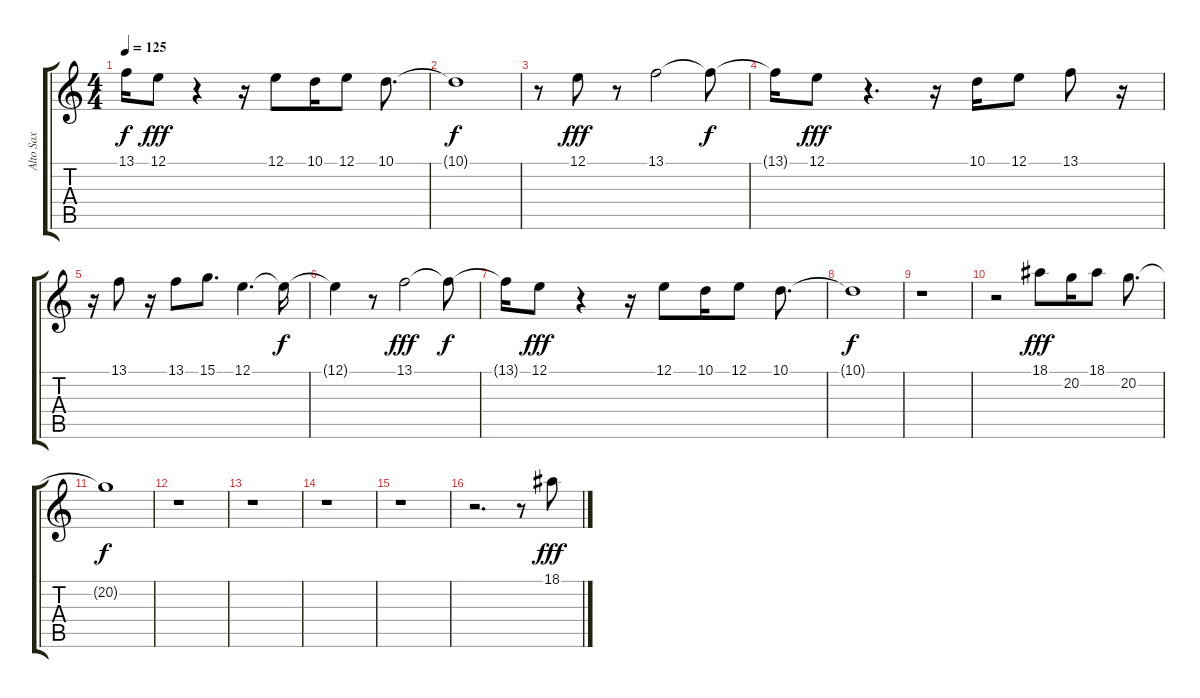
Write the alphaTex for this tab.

\track ("Alto Sax" "Alto Sax") {instrument sopranosax}
\staff {score tabs}
\tuning (E4 B3 G3 D3 A2 E2) {hide}
\ts (4 4)
\tempo 125
\clef g2
\ks c
13.1{t}.16{dy f} 12.1.8{dy fff} r.4 r.16 12.1.8 10.1.16 12.1.8 10.1.8{d} |
10.1{t}.1{dy f} |
r.8 12.1.8{dy fff} r.8 13.1.2 13.1{t}.8{dy f} |
13.1{t}.16 12.1.8{dy fff} r.4{d} r.16 10.1.16 12.1.8 13.1.8 r.16 |
r.16 13.1.8 r.16 13.1.8 15.1.8{d} 12.1.4{d} 12.1{t}.16{dy f} |
12.1{t}.4 r.8 13.1.2{dy fff} 13.1{t}.8{dy f} |
13.1{t}.16 12.1.8{dy fff} r.4 r.16 12.1.8 10.1.16 12.1.8 10.1.8{d} |
10.1{t}.1{dy f} |
r.1 |
r.2 18.1.8{dy fff} 20.2.16 18.1.8 20.2.8{d} |
20.2{t}.1{dy f} |
r.1 |
r.1 |
r.1 |
r.1 |
r.2{d} r.8 18.1.8{dy fff}
